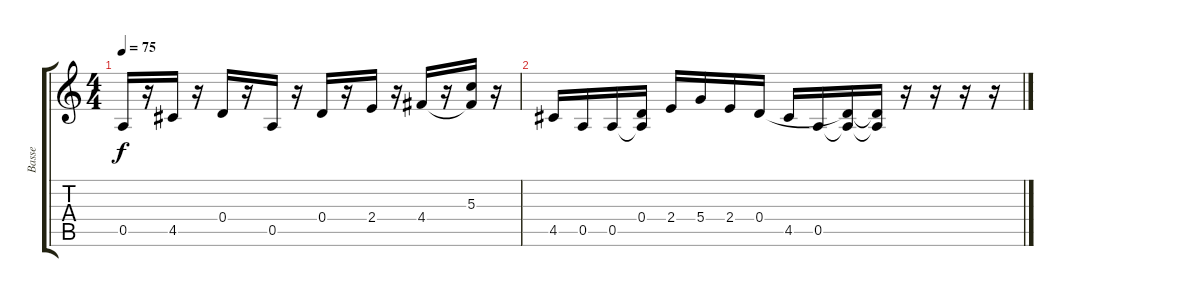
\track ("Basse" "Basse") {instrument electricbassfinger}
\staff {score tabs}
\tuning (E4 B3 G3 D3 A2 E2) {hide}
\ts (4 4)
\tempo 75
\clef g2
\ks c
0.5.16{dy f} r.16 4.5.16 r.16 0.4.16 r.16 0.5.16 r.16 0.4.16 r.16 2.4.16 r.16 4.4.16 r.16 (5.3 4.4{t}).16 r.16 |
4.5.16 0.5.16 0.5.16 (0.4 0.5{t}).16 2.4.16 5.4.16 2.4.16 0.4.16 4.5.16 0.5.16 (0.4{t} 0.5{t}).16 (0.4{t} 0.5{t}).16 r.16 r.16 r.16 r.16
